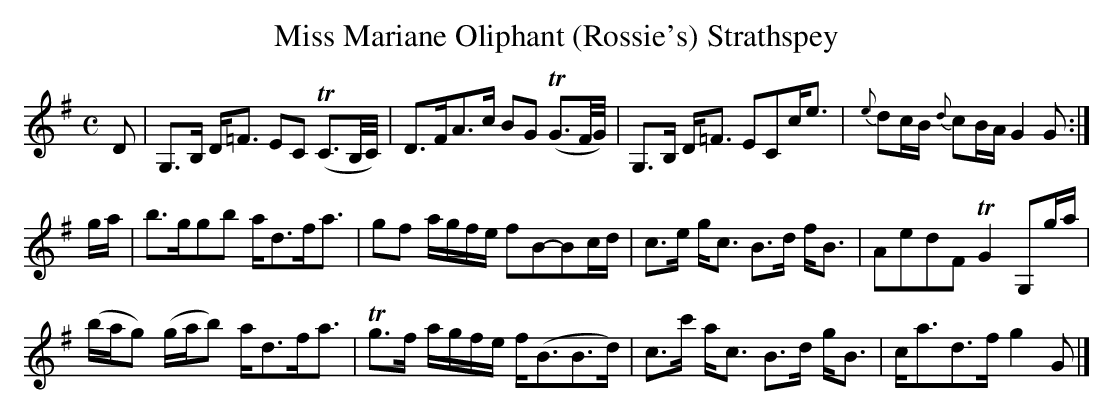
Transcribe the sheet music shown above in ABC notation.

X:1
T:Miss Mariane Oliphant (Rossie's) Strathspey
M:C
L:1/8
K:G
D|G,>B, D<=F EC !trill!(C>B,/2C/4)|D>FA>c BG !trill!(G>F/2G/4)|G,>B, D<=F ECc<e|{e}dc/B/ {d}cB/A/ G2 G:|
g/a/|b>ggb a<df<a|gf a/g/f/e/ fB-Bc/d/|c>e g<c B>d f<B|AedF !trill!G2 G,g/a/|
(b/a/g) (g/a/b) a<df<a|!trill!g>f a/g/f/e/ f<(BB>d)|c>c' a<c B>d g<B|c<ad>f g2 G|]
